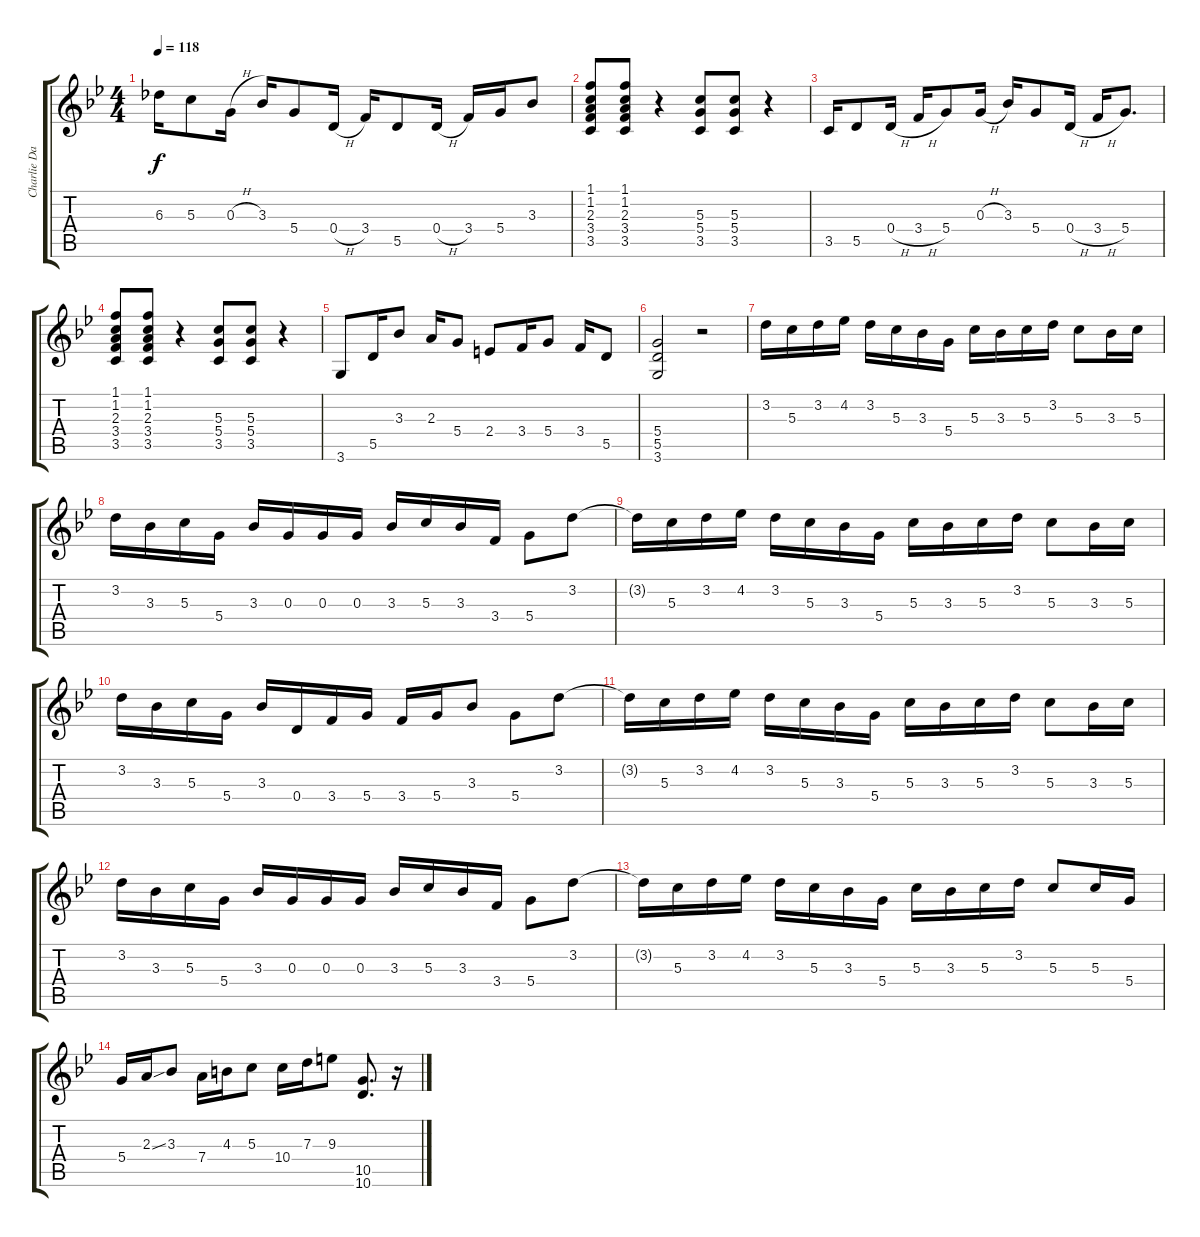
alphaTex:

\track ("Charlie Daniels Guitar" "Charlie Da") {instrument electricguitarclean}
\staff {score tabs}
\tuning (E4 B3 G3 D3 A2 E2) {hide}
\ts (4 4)
\tempo 118
\clef g2
\ks gminor
6.3.16{dy f} 5.3.8 0.3{h}.16 3.3.16 5.4.8 0.4{h}.16 3.4.16 5.5.8 0.4{h}.16 3.4.16 5.4.16 3.3.8 |
(1.1 1.2 2.3 3.4 3.5).8 (1.1 1.2 2.3 3.4 3.5).8 r.4 (5.3 5.4 3.5).8 (5.3 5.4 3.5).8 r.4 |
3.5.16 5.5.8 0.4{h}.16 3.4{h}.16 5.4.8 0.3{h}.16 3.3.16 5.4.8 0.4{h}.16 3.4{h}.16 5.4.8{d} |
(1.1 1.2 2.3 3.4 3.5).8 (1.1 1.2 2.3 3.4 3.5).8 r.4 (5.3 5.4 3.5).8 (5.3 5.4 3.5).8 r.4 |
3.6.8 5.5.16 3.3.8 2.3.16 5.4.8 2.4.8 3.4.16 5.4.8 3.4.16 5.5.8 |
(5.4 5.5 3.6).2 r.2 |
3.2.16 5.3.16 3.2.16 4.2.16 3.2.16 5.3.16 3.3.16 5.4.16 5.3.16 3.3.16 5.3.16 3.2.16 5.3.8 3.3.16 5.3.16 |
3.2.16 3.3.16 5.3.16 5.4.16 3.3.16 0.3.16 0.3.16 0.3.16 3.3.16 5.3.16 3.3.16 3.4.16 5.4.8 3.2.8 |
3.2{t}.16 5.3.16 3.2.16 4.2.16 3.2.16 5.3.16 3.3.16 5.4.16 5.3.16 3.3.16 5.3.16 3.2.16 5.3.8 3.3.16 5.3.16 |
3.2.16 3.3.16 5.3.16 5.4.16 3.3.16 0.4.16 3.4.16 5.4.16 3.4.16 5.4.16 3.3.8 5.4.8 3.2.8 |
3.2{t}.16 5.3.16 3.2.16 4.2.16 3.2.16 5.3.16 3.3.16 5.4.16 5.3.16 3.3.16 5.3.16 3.2.16 5.3.8 3.3.16 5.3.16 |
3.2.16 3.3.16 5.3.16 5.4.16 3.3.16 0.3.16 0.3.16 0.3.16 3.3.16 5.3.16 3.3.16 3.4.16 5.4.8 3.2.8 |
3.2{t}.16 5.3.16 3.2.16 4.2.16 3.2.16 5.3.16 3.3.16 5.4.16 5.3.16 3.3.16 5.3.16 3.2.16 5.3.8 5.3.16 5.4.16 |
5.4.16 2.3{ss}.16 3.3.8 7.4.16 4.3.16 5.3.8 10.4.16 7.3.16 9.3.8 (10.5 10.6).8{d} r.16
